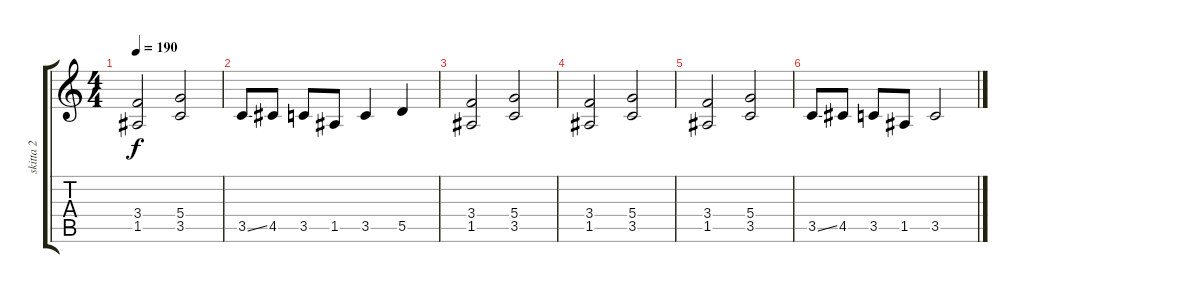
\track ("skitta 2" "skitta 2") {instrument distortionguitar}
\staff {score tabs}
\tuning (E4 B3 G3 D3 A2 E2) {hide}
\ts (4 4)
\tempo 190
\clef g2
\ks c
(3.4 1.5).2{dy f} (5.4 3.5).2 |
3.5{ss}.8 4.5.8 3.5.8 1.5.8 3.5.4 5.5.4 |
(3.4 1.5).2 (5.4 3.5).2 |
(3.4 1.5).2 (5.4 3.5).2 |
(3.4 1.5).2 (5.4 3.5).2 |
3.5{ss}.8 4.5.8 3.5.8 1.5.8 3.5.2
